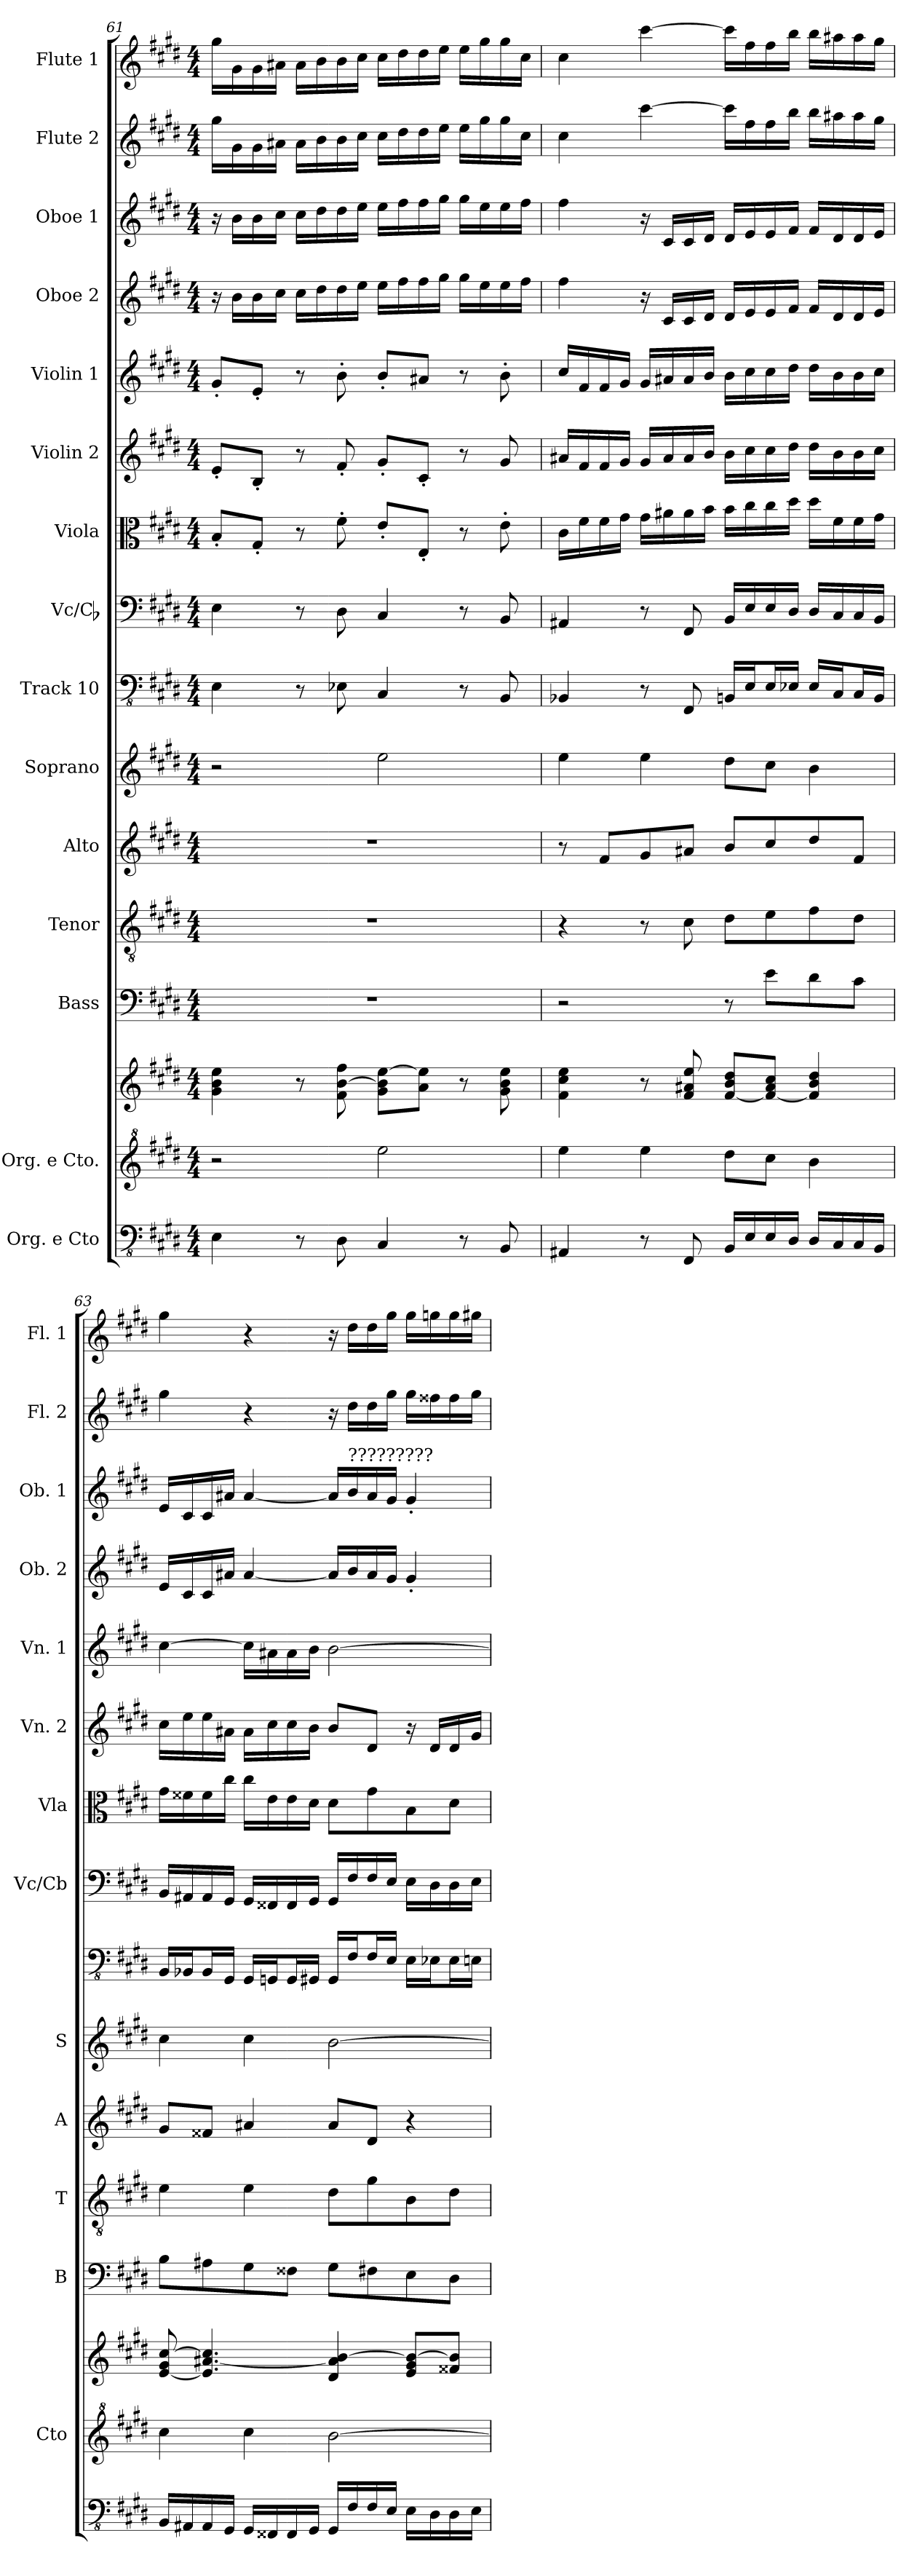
**kern	**kern	**kern	**kern	**kern	**kern	**kern	**kern	**kern	**kern	**kern	**kern	**kern	**kern	**kern	**kern
*part15	*part14	*part14	*part13	*part12	*part11	*part10	*part9	*part8	*part7	*part6	*part5	*part4	*part3	*part2	*part1
*staff16	*staff15	*staff14	*staff13	*staff12	*staff11	*staff10	*staff9	*staff8	*staff7	*staff6	*staff5	*staff4	*staff3	*staff2	*staff1
*I"Org. e Cto	*I"Org. e Cto.	*	*I"Bass	*I"Tenor	*I"Alto	*I"Soprano	*I"Track 10	*I"Vc/Cb	*I"Viola	*I"Violin 2	*I"Violin 1	*I"Oboe 2	*I"Oboe 1	*I"Flute 2	*I"Flute 1
*	*I'Cto	*	*I'B	*I'T	*I'A	*I'S	*	*I'Vc/Cb	*I'Vla	*I'Vn. 2	*I'Vn. 1	*I'Ob. 2	*I'Ob. 1	*I'Fl. 2	*I'Fl. 1
*clefFv4	*clefG^2	*clefG2	*clefF4	*clefGv2	*clefG2	*clefG2	*clefFv4	*clefF4	*clefC3	*clefG2	*clefG2	*clefG2	*clefG2	*clefG2	*clefG2
*k[f#c#g#d#]	*k[f#c#g#d#]	*k[f#c#g#d#]	*k[f#c#g#d#]	*k[f#c#g#d#]	*k[f#c#g#d#]	*k[f#c#g#d#]	*k[f#c#g#d#]	*k[f#c#g#d#]	*k[f#c#g#d#]	*k[f#c#g#d#]	*k[f#c#g#d#]	*k[f#c#g#d#]	*k[f#c#g#d#]	*k[f#c#g#d#]	*k[f#c#g#d#]
*M4/4	*M4/4	*M4/4	*M4/4	*M4/4	*M4/4	*M4/4	*M4/4	*M4/4	*M4/4	*M4/4	*M4/4	*M4/4	*M4/4	*M4/4	*M4/4
=61	=61	=61	=61	=61	=61	=61	=61	=61	=61	=61	=61	=61	=61	=61	=61
4EE\	2r	4g#\ 4b\ 4ee\	1r	1r	1r	2r	4EE\	4E\	8B'/L	8e'/L	8g#'/L	16r	16r	16gg#\LL	16gg#\LL
.	.	.	.	.	.	.	.	.	.	.	.	16b\LL	16b\LL	16g#\	16g#\
.	.	.	.	.	.	.	.	.	8G#'/J	8B'/J	8e'/J	16b\	16b\	16g#\	16g#\
.	.	.	.	.	.	.	.	.	.	.	.	16cc#\JJ	16cc#\JJ	16a#X\JJ	16a#X\JJ
8r	.	8r	.	.	.	.	8r	8r	8r	8r	8r	16cc#\LL	16cc#\LL	16a#\LL	16a#\LL
.	.	.	.	.	.	.	.	.	.	.	.	16dd#\	16dd#\	16b\	16b\
8DD#\	.	8f#\ [8b\ 8ff#\	.	.	.	.	8EE-X\	8D#\	8f#'\	8f#'/	8b'\	16dd#\	16dd#\	16b\	16b\
.	.	.	.	.	.	.	.	.	.	.	.	16ee\JJ	16ee\JJ	16cc#\JJ	16cc#\JJ
4CC#/	2eee\	8g#\ 8b\] [8ee\L	.	.	.	2ee\	4CC#/	4C#/	8e'/L	8g#'/L	8b'/L	16ee\LL	16ee\LL	16cc#\LL	16cc#\LL
.	.	.	.	.	.	.	.	.	.	.	.	16ff#\	16ff#\	16dd#\	16dd#\
.	.	8a\ 8ee\]J	.	.	.	.	.	.	8E'/J	8c#'/J	8a#X/J	16ff#\	16ff#\	16dd#\	16dd#\
.	.	.	.	.	.	.	.	.	.	.	.	16gg#\JJ	16gg#\JJ	16ee\JJ	16ee\JJ
8r	.	8r	.	.	.	.	8r	8r	8r	8r	8r	16gg#\LL	16gg#\LL	16ee\LL	16ee\LL
.	.	.	.	.	.	.	.	.	.	.	.	16ee\	16ee\	16gg#\	16gg#\
8BBB/	.	8g#\ 8b\ 8ee\	.	.	.	.	8BBB/	8BB/	8e'\	8g#/	8b'\	16ee\	16ee\	16gg#\	16gg#\
.	.	.	.	.	.	.	.	.	.	.	.	16ff#\JJ	16ff#\JJ	16cc#\JJ	16cc#\JJ
!!LO:PB:g=z
=62	=62	=62	=62	=62	=62	=62	=62	=62	=62	=62	=62	=62	=62	=62	=62
4AAA#X/	4eee\	4f#\ 4cc#\ 4ee\	2r	4r	8r	4ee\	4BBB-X/	4AA#X/	16c#\LL	16a#X/LL	16cc#/LL	4ff#\	4ff#\	4cc#\	4cc#\
.	.	.	.	.	.	.	.	.	16f#\	16f#/	16f#/	.	.	.	.
.	.	.	.	.	8f#/L	.	.	.	16f#\	16f#/	16f#/	.	.	.	.
.	.	.	.	.	.	.	.	.	16g#\JJ	16g#/JJ	16g#/JJ	.	.	.	.
8r	4eee\	8r	.	8r	8g#/	4ee\	8r	8r	16g#\LL	16g#/LL	16g#/LL	16r	16r	[4ccc#\	[4ccc#\
.	.	.	.	.	.	.	.	.	16a#X\	16a#/	16a#X/	16c#/LL	16c#/LL	.	.
8FFF#/	.	8f#/ 8a#X/ 8ee/	.	8c#\	8a#X/J	.	8FFF#/	8FF#/	16a#\	16a#/	16a#/	16c#/	16c#/	.	.
.	.	.	.	.	.	.	.	.	16b\JJ	16b/JJ	16b/JJ	16d#/JJ	16d#/JJ	.	.
16BBB/LL	8ddd#\L	[8f#/ 8b/ 8dd#/L	8r	8d#\L	8b/L	8dd#\L	16BBBn/LL	16BB/LL	16b\LL	16b\LL	16b\LL	16d#/LL	16d#/LL	16ccc#\LL]	16ccc#\LL]
16EE/	.	.	.	.	.	.	16EE/J	16E/	16cc#\	16cc#\	16cc#\	16e/	16e/	16ff#\	16ff#\
16EE/	8ccc#\J	8f#/_ 8a#/ 8cc#/J	8e\L	8e\	8cc#/	8cc#\J	16EE/L	16E/	16cc#\	16cc#\	16cc#\	16e/	16e/	16ff#\	16ff#\
16DD#/JJ	.	.	.	.	.	.	16EE-X/JJ	16D#/JJ	16dd#\JJ	16dd#\JJ	16dd#\JJ	16f#/JJ	16f#/JJ	16bb\JJ	16bb\JJ
16DD#/LL	4bb\	4f#/] 4b/ 4dd#/	8d#\	8f#\	8dd#/	4b\	16EE-/LL	16D#/LL	16dd#\LL	16dd#\LL	16dd#\LL	16f#/LL	16f#/LL	16bb\LL	16bb\LL
16CC#/	.	.	.	.	.	.	16CC#/J	16C#/	16f#\	16b\	16b\	16d#/	16d#/	16aa#X\	16aa#X\
16CC#/	.	.	8c#\J	8d#\J	8f#/J	.	16CC#/L	16C#/	16f#\	16b\	16b\	16d#/	16d#/	16aa#\	16aa#\
16BBB/JJ	.	.	.	.	.	.	16BBB/JJ	16BB/JJ	16g#\JJ	16cc#\JJ	16cc#\JJ	16e/JJ	16e/JJ	16gg#\JJ	16gg#\JJ
=63	=63	=63	=63	=63	=63	=63	=63	=63	=63	=63	=63	=63	=63	=63	=63
16BBB/LL	4ccc#\	[8e/ 8g#/ [8cc#/	8B\L	4e\	8g#/L	4cc#\	16BBB/LL	16BB/LL	16g#\LL	16cc#\LL	[4cc#\	16e/LL	16e/LL	4gg#\	4gg#\
16AAA#X/	.	.	.	.	.	.	16BBB-X/J	16AA#X/	16f##X\	16ee\	.	16c#/	16c#/	.	.
16AAA#/	.	4.e/] [4.a#X/ 4.cc#/]	8A#X\	.	8f##X/J	.	16BBB-/L	16AA#/	16f##\	16ee\	.	16c#/	16c#/	.	.
16GGG#/JJ	.	.	.	.	.	.	16GGG#/JJ	16GG#/JJ	16cc#\JJ	16a#X\JJ	.	16a#X/JJ	16a#X/JJ	.	.
16GGG#/LL	4ccc#\	.	8G#\	4e\	4a#X/	4cc#\	16GGG#/LL	16GG#/LL	16cc#\LL	16a#\LL	16cc#\LL]	[4a#/	[4a#/	4r	4r
16FFF##X/	.	.	.	.	.	.	16GGGn/J	16FF##X/	16e\	16cc#\	16a#X\	.	.	.	.
16FFF##/	.	.	8F##X\J	.	.	.	16GGG/L	16FF##/	16e\	16cc#\	16a#\	.	.	.	.
16GGG#/JJ	.	.	.	.	.	.	16GGG#X/JJ	16GG#/JJ	16d#\JJ	16b\JJ	16b\JJ	.	.	.	.
16GGG#/LL	[2bb\	4d#/ 4a#/] [4b/	8G#\L	8d#\L	8a#/L	[2b\	16GGG#/LL	16GG#/LL	8d#\L	8b/L	[2b\	16a#/LL]	16a#/LL]	16r	16r
!	!	!	!	!	!	!	!	!	!	!	!	!	!LO:TX:a:t=?????????	!	!
16FF#/	.	.	.	.	.	.	16FF#/J	16F#/	.	.	.	16b/	16b/	16dd#\LL	16dd#\LL
16FF#/	.	.	8F#X\	8g#\	8d#/J	.	16FF#/L	16F#/	8g#\	8d#/J	.	16a#/	16a#/	16dd#\	16dd#\
16EE/JJ	.	.	.	.	.	.	16EE/JJ	16E/JJ	.	.	.	16g#/JJ	16g#/JJ	16gg#\JJ	16gg#\JJ
16EE\LL	.	8e/ 8g#/ 8b/_L	8E\	8B\	4r	.	16EE\LL	16E\LL	8B\	16r	.	4g#'/	4g#'/	16gg#\LL	16gg#\LL
16DD#\	.	.	.	.	.	.	16EE-X\J	16D#\	.	16d#/LL	.	.	.	16ff##X\	16ggn\
16DD#\	.	8f##X/ 8b/]J	8D#\J	8d#\J	.	.	16EE-\L	16D#\	8d#\J	16d#/	.	.	.	16ff##\	16gg\
16EE\JJ	.	.	.	.	.	.	16EEn\JJ	16E\JJ	.	16g#/JJ	.	.	.	16gg#\JJ	16gg#X\JJ
=	=	=	=	=	=	=	=	=	=	=	=	=	=	=	=
*-	*-	*-	*-	*-	*-	*-	*-	*-	*-	*-	*-	*-	*-	*-	*-
